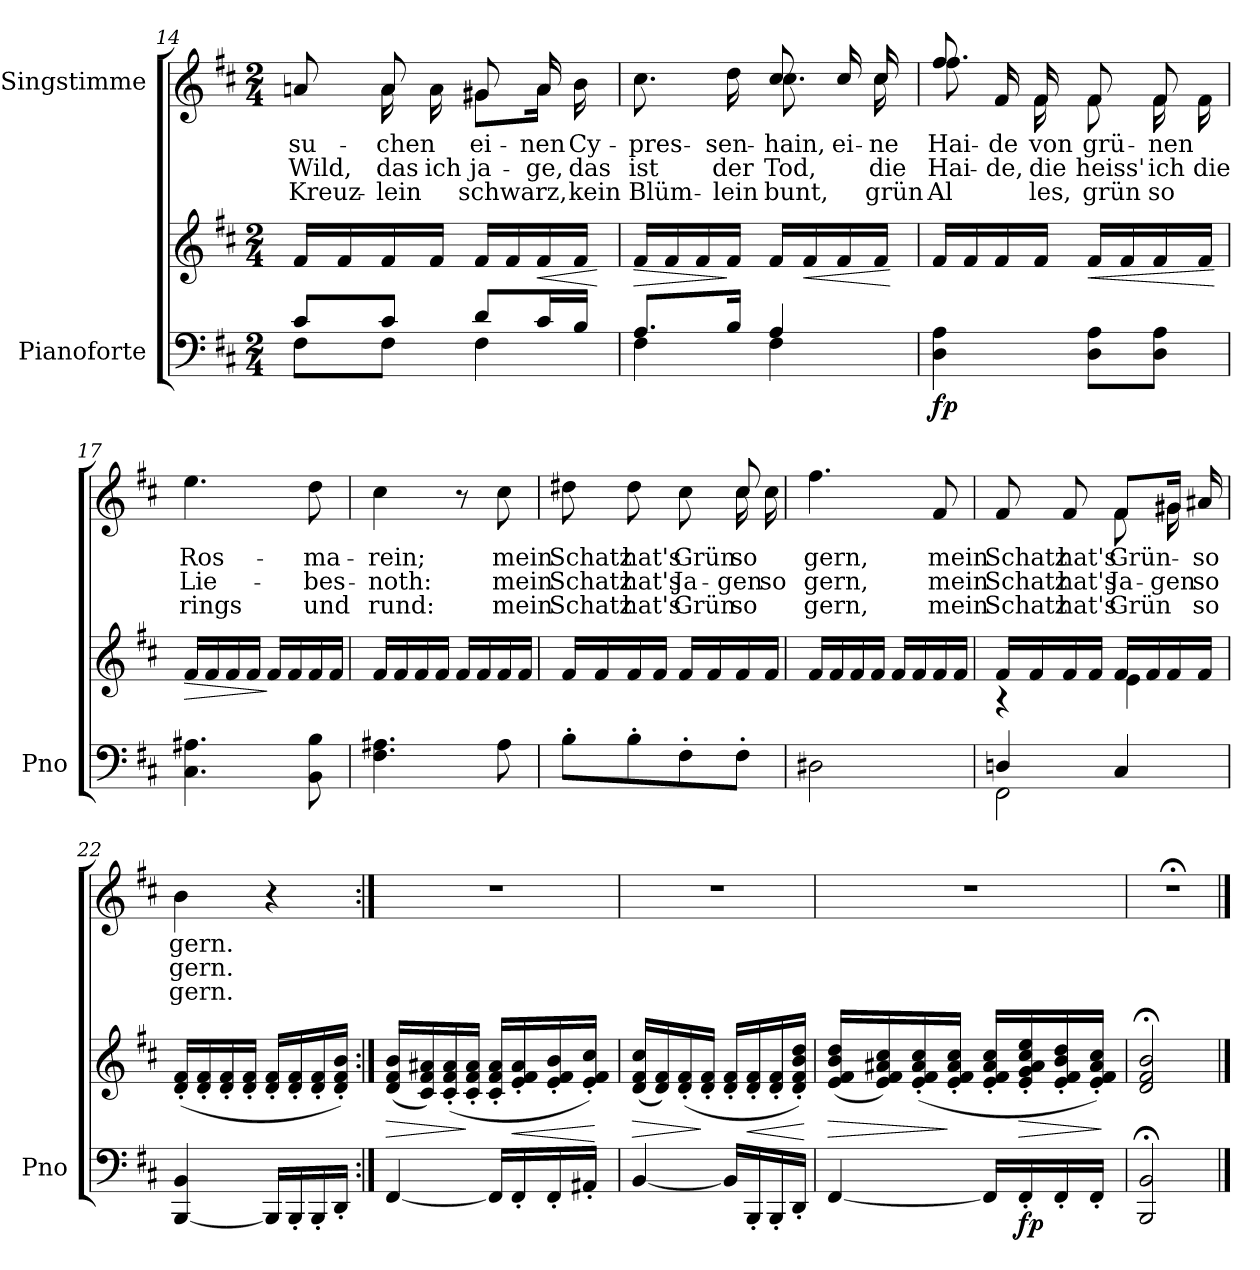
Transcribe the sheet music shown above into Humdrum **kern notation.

**kern	**kern	**dynam	**kern	**text	**text	**text
*part2	*part2	*part2	*part1	*part1	*part1	*part1
*staff3	*staff2	*staff2/3	*staff1	*staff1	*staff1	*staff1
*I"Pianoforte	*	*	*I"Singstimme	*	*	*
*I'Pno	*	*	*	*	*	*
*clefF4	*clefG2	*	*clefG2	*	*	*
*k[f#c#]	*k[f#c#]	*	*k[f#c#]	*	*	*
*M2/4	*M2/4	*	*M2/4	*	*	*
=14	=14	=14	=14	=14	=14	=14
*^	*	*	*	*	*	*
!	!	!	!	!	!LO:LY:b	!LO:LY:b	!LO:LY:b
*	*	*	*	*^	*	*	*
8c#/L	8F#\L	16f#/LL	.	8an/	8ryy	su-	Wild,	Kreuz-
.	.	16f#/	.	.	.	.	.	.
!	!	!	!	!	!	!LO:LY:b	!LO:LY:b	!LO:LY:b
8c#/J	8F#\J	16f#/	.	16a\	8a/	-chen	das	-lein
!	!	!	!	!	!	!	!LO:LY:b	!
.	.	16f#/JJ	.	16a\	.	.	ich	.
!	!	!	!	!	!	!LO:LY:b	!LO:LY:b	!LO:LY:b
8d/L	4F#\	16f#/LL	.	8g#X/	8g#\L	ei-	ja-	schwarz,
.	.	16f#/	.	.	.	.	.	.
!	!	!	!LO:HP:b	!	!	!LO:LY:b	!LO:LY:b	!
16c#/L	.	16f#/	<	16a/	16a\Jk	-nen	-ge,	.
!	!	!	!	!	!	!LO:LY:b	!LO:LY:b	!LO:LY:b
16B/JJ	.	16f#/JJ	.	16b\	16ryy	Cy-	das	kein
*v	*v	*	*	*v	*v	*	*	*
.	.	[	.	.	.	.
=15	=15	=15	=15	=15	=15	=15
*^	*	*	*	*	*	*
!	!	!	!LO:HP:b	!	!LO:LY:b	!LO:LY:b	!LO:LY:b
*	*	*	*	*^	*	*	*
8.A/L	4F#\	16f#/LL	>	8.cc#\	4ryy	-pres-	ist	Blüm-
.	.	16f#/	.	.	.	.	.	.
.	.	16f#/	.	.	.	.	.	.
!	!	!	!	!	!	!LO:LY:b	!LO:LY:b	!LO:LY:b
16B/Jk	.	16f#/JJ	]	16dd\	.	-sen-	der	-lein
!	!	!	!	!	!	!LO:LY:b	!LO:LY:b	!LO:LY:b
4A/	4F#\	16f#/LL	.	8cc#/	8.cc#\	-hain,	Tod,	bunt,
!	!	!	!LO:HP:b	!	!	!	!	!
.	.	16f#/	<	.	.	.	.	.
!	!	!	!	!	!	!LO:LY:b	!	!
.	.	16f#/	.	16cc#/	.	ei-	.	.
!	!	!	!	!	!	!LO:LY:b	!LO:LY:b	!LO:LY:b
.	.	16f#/JJ	.	16cc#/	16cc#\	-ne	die	grün
*v	*v	*	*	*v	*v	*	*	*
.	.	[	.	.	.	.
!!LO:LB:g=z
=16	=16	=16	=16	=16	=16	=16
!	!	!LO:DY:b=2	!	!LO:LY:b	!LO:LY:b	!LO:LY:b
*	*	*	*^	*	*	*
4D\ 4A\	16f#/LL	fp	8ff#/	8.ff#\	Hai-	Hai-	Al-
.	16f#/	.	.	.	.	.	.
!	!	!	!	!	!LO:LY:b	!LO:LY:b	!LO:LY:b
.	16f#/	.	16f#/	.	-de	-de,	--
!	!	!	!	!	!LO:LY:b	!LO:LY:b	!LO:LY:b
.	16f#/JJ	.	16f#/	16f#\	von	die	les,
!	!	!LO:HP:b	!	!	!LO:LY:b	!LO:LY:b	!LO:LY:b
8D\ 8A\L	16f#/LL	<	8f#/	8f#\	grü-	heiss'	grün
.	16f#/	.	.	.	.	.	.
!	!	!	!	!	!LO:LY:b	!LO:LY:b	!LO:LY:b
8D\ 8A\J	16f#/	.	16f#\	8f#/	-nen	ich	so
!	!	!	!	!	!	!LO:LY:b	!
.	16f#/JJ	.	16f#\	.	.	die	.
*	*	*	*v	*v	*	*	*
.	.	[	.	.	.	.
=17	=17	=17	=17	=17	=17	=17
!	!	!LO:HP:b	!	!LO:LY:b	!LO:LY:b	!LO:LY:b
4.C#\ 4.A#X\	16f#/LL	>	4.ee\	Ros-	Lie-	rings
.	16f#/	.	.	.	.	.
.	16f#/	.	.	.	.	.
.	16f#/JJ	.	.	.	.	.
.	16f#/LL	]	.	.	.	.
.	16f#/	.	.	.	.	.
!	!	!	!	!LO:LY:b	!LO:LY:b	!LO:LY:b
8BB\ 8B\	16f#/	.	8dd\	-ma-	-bes-	und
.	16f#/JJ	.	.	.	.	.
=18	=18	=18	=18	=18	=18	=18
!	!	!	!	!LO:LY:b	!LO:LY:b	!LO:LY:b
4.F#\ 4.A#X\	16f#/LL	.	4cc#\	-rein;	-noth:	rund:
.	16f#/	.	.	.	.	.
.	16f#/	.	.	.	.	.
.	16f#/JJ	.	.	.	.	.
.	16f#/LL	.	8r	.	.	.
.	16f#/	.	.	.	.	.
!	!	!	!	!LO:LY:b	!LO:LY:b	!LO:LY:b
8A#\	16f#/	.	8cc#\	mein	mein	mein
.	16f#/JJ	.	.	.	.	.
!!LO:LB:g=z
=19	=19	=19	=19	=19	=19	=19
!	!	!	!	!LO:LY:b	!LO:LY:b	!LO:LY:b
*	*	*	*^	*	*	*
8B'\L	16f#/LL	.	8dd#X\	4.ryy	Schatz	Schatz	Schatz
.	16f#/	.	.	.	.	.	.
!	!	!	!	!	!LO:LY:b	!LO:LY:b	!LO:LY:b
8B'\	16f#/	.	8dd#\	.	hat's	hat's	hat's
.	16f#/JJ	.	.	.	.	.	.
!	!	!	!	!	!LO:LY:b	!LO:LY:b	!LO:LY:b
8F#'\	16f#/LL	.	8cc#\	.	Grün	Ja-	Grün
.	16f#/	.	.	.	.	.	.
!	!	!	!	!	!LO:LY:b	!LO:LY:b	!LO:LY:b
8F#'\J	16f#/	.	16cc#\	8cc#/	so	-gen	so
!	!	!	!	!	!	!LO:LY:b	!
.	16f#/JJ	.	16cc#\	.	.	so	.
*	*	*	*v	*v	*	*	*
=20	=20	=20	=20	=20	=20	=20
!	!	!	!	!LO:LY:b	!LO:LY:b	!LO:LY:b
2D#X\	16f#/LL	.	4.ff#\	gern,	gern,	gern,
.	16f#/	.	.	.	.	.
.	16f#/	.	.	.	.	.
.	16f#/JJ	.	.	.	.	.
.	16f#/LL	.	.	.	.	.
.	16f#/	.	.	.	.	.
!	!	!	!	!LO:LY:b	!LO:LY:b	!LO:LY:b
.	16f#/	.	8f#/	mein	mein	mein
.	16f#/JJ	.	.	.	.	.
=21	=21	=21	=21	=21	=21	=21
*^	*^	*	*	*	*	*
!	!	!	!	!	!	!LO:LY:b	!LO:LY:b	!LO:LY:b
*	*	*	*	*	*^	*	*	*
4Dn/	2FF#\	16f#/LL	4r	.	8f#/	4ryy	Schatz	Schatz	Schatz
.	.	16f#/	.	.	.	.	.	.	.
!	!	!	!	!	!	!	!LO:LY:b	!LO:LY:b	!LO:LY:b
.	.	16f#/	.	.	8f#/	.	hat's	hat's	hat's
.	.	16f#/JJ	.	.	.	.	.	.	.
!	!	!	!	!	!	!	!LO:LY:b	!LO:LY:b	!LO:LY:b
4C#/	.	16f#/LL	4e\	.	8f#/L	8f#\	Grün-	Ja-	Grün
.	.	16f#/	.	.	.	.	.	.	.
!	!	!	!	!	!	!	!	!LO:LY:b	!
.	.	16f#/	.	.	16g#X/Jk	16g#\	.	-gen	.
!	!	!	!	!	!	!	!LO:LY:b	!LO:LY:b	!LO:LY:b
.	.	16f#/JJ	.	.	16a#X/	16ryy	-so	so	so
*v	*v	*	*	*	*	*	*	*	*
*	*v	*v	*	*	*	*	*	*
=22	=22	=22	=22	=22	=22	=22	=22
!	!	!	!	!	!LO:LY:b	!LO:LY:b	!LO:LY:b
*	*	*	*v	*v	*	*	*
[4BBB/ 4BB/	(16d/' 16f#/'LL	.	4b\	gern.	gern.	gern.
.	16d/' 16f#/'	.	.	.	.	.
.	16d/' 16f#/'	.	.	.	.	.
.	16d/' 16f#/'JJ	.	.	.	.	.
16BBB/LL]	16d/' 16f#/'LL	.	4r	.	.	.
16BBB'/	16d/' 16f#/'	.	.	.	.	.
16BBB'/	16d/' 16f#/'	.	.	.	.	.
16DD'/JJ	16d/' 16f#/' 16b/'JJ)	.	.	.	.	.
!!LO:LB:g=z
=23:|!	=23:|!	=23:|!	=23:|!	=23:|!	=23:|!	=23:|!
!	!	!LO:HP:b	!	!	!	!
[4FF#/	(16d/ 16f#/ 16b/LL	>	2r	.	.	.
.	16c#/ 16f#/ 16a#X/)	.	.	.	.	.
.	(16c#/' 16f#/' 16a#/'	.	.	.	.	.
.	16c#/' 16f#/' 16a#/'JJ	]	.	.	.	.
16FF#/LL]	16c#/' 16f#/' 16a#/'LL	.	.	.	.	.
!	!	!LO:HP:b	!	!	!	!
16FF#'/	16e/' 16f#/' 16a#/'	<	.	.	.	.
16FF#'/	16e/' 16f#/' 16b/'	.	.	.	.	.
16AA#X'/JJ	16e/' 16f#/' 16cc#/'JJ)	.	.	.	.	.
.	.	[	.	.	.	.
=24	=24	=24	=24	=24	=24	=24
!	!	!LO:HP:b	!	!	!	!
[4BB/	(16d/ 16f#/ 16cc#/LL	>	2r	.	.	.
.	16d/ 16f#/)	.	.	.	.	.
.	(16d/' 16f#/'	.	.	.	.	.
.	16d/' 16f#/'JJ	]	.	.	.	.
16BB/LL]	16d/' 16f#/'LL	.	.	.	.	.
!	!	!LO:HP:b	!	!	!	!
16BBB'/	16d/' 16f#/'	<	.	.	.	.
16BBB'/	16d/' 16f#/'	.	.	.	.	.
16DD'/JJ	16d/' 16f#/' 16b/' 16dd/'JJ)	.	.	.	.	.
.	.	[	.	.	.	.
=25	=25	=25	=25	=25	=25	=25
!	!	!LO:HP:b	!	!	!	!
[4FF#/	(16e/ 16f#/ 16b/ 16dd/LL	>	2r	.	.	.
.	16e/ 16f#/ 16a#X/ 16cc#/)	.	.	.	.	.
.	(16e/' 16f#/' 16a#/' 16cc#/'	.	.	.	.	.
.	16e/' 16f#/' 16a#/' 16cc#/'JJ	]	.	.	.	.
16FF#/LL]	16e/' 16f#/' 16a#/' 16cc#/'LL	.	.	.	.	.
!	!	!LO:HP:b	!	!	!	!
!	!	!LO:DY:n=1:b=2	!	!	!	!
16FF#'/	16e/' 16g/' 16a#/' 16cc#/' 16ee/'	> fp	.	.	.	.
16FF#'/	16e/' 16f#/' 16b/' 16dd/'	.	.	.	.	.
16FF#'/JJ	16e/' 16f#/' 16a#/' 16cc#/'JJ)	.	.	.	.	.
.	.	]	.	.	.	.
=26	=26	=26	=26	=26	=26	=26
2BBB/;< 2BB/;<	2d/;< 2f#/;< 2b/;<	.	2r;<	.	.	.
==	==	==	==	==	==	==
*-	*-	*-	*-	*-	*-	*-
